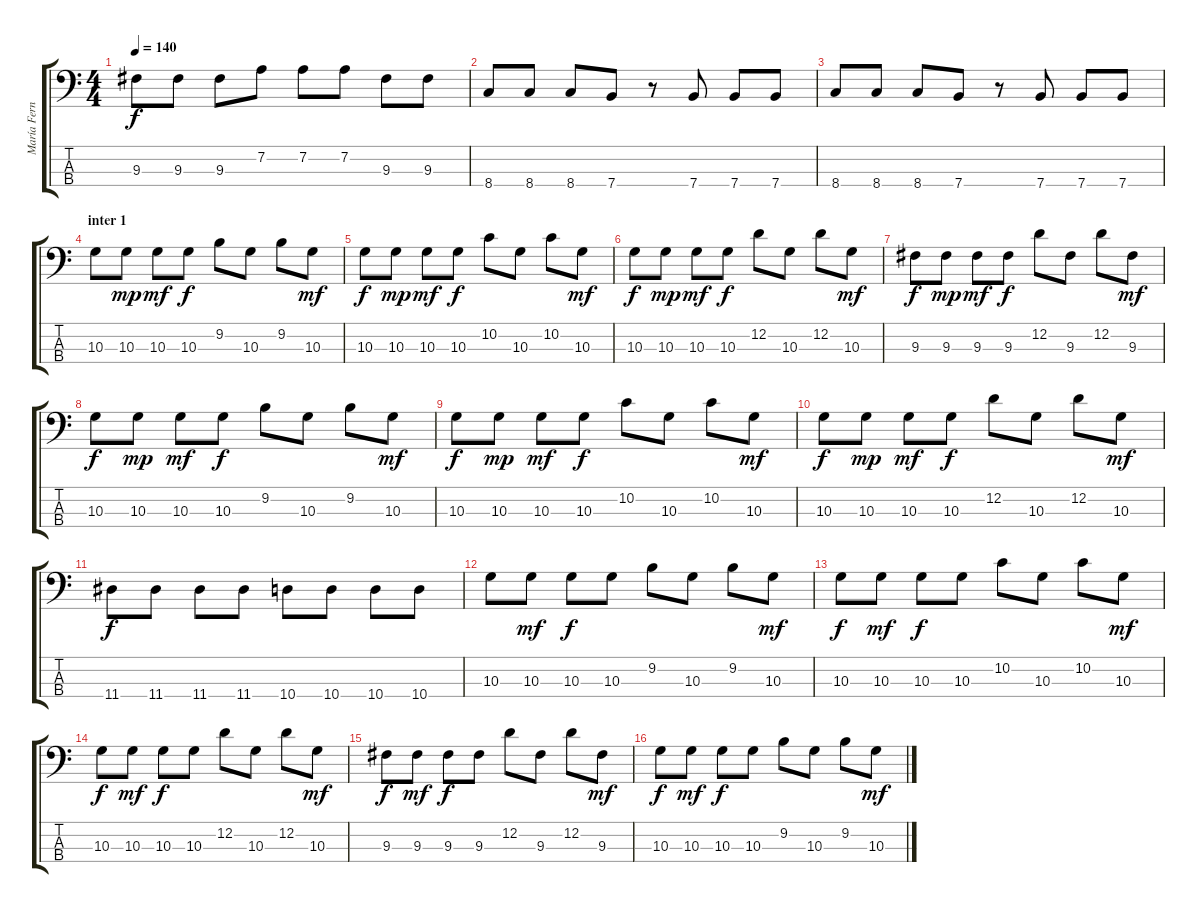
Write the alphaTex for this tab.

\track ("María Fernanda (bajo)" "María Fern") {instrument electricbassfinger}
\staff {score tabs}
\tuning (G2 D2 A1 E1) {hide}
\ts (4 4)
\tempo 140
\clef f4
\ks c
9.3.8{dy f} 9.3.8 9.3.8 7.2.8 7.2.8 7.2.8 9.3.8 9.3.8 |
8.4.8 8.4.8 8.4.8 7.4.8 r.8 7.4.8 7.4.8 7.4.8 |
8.4.8 8.4.8 8.4.8 7.4.8 r.8 7.4.8 7.4.8 7.4.8 |
\section ("" "inter 1")
10.3.8{volume 13} 10.3.8{dy mp} 10.3.8{dy mf} 10.3.8{dy f} 9.2.8 10.3.8 9.2.8 10.3.8{dy mf} |
10.3.8{dy f} 10.3.8{dy mp} 10.3.8{dy mf} 10.3.8{dy f} 10.2.8 10.3.8 10.2.8 10.3.8{dy mf} |
10.3.8{dy f} 10.3.8{dy mp} 10.3.8{dy mf} 10.3.8{dy f} 12.2.8 10.3.8 12.2.8 10.3.8{dy mf} |
9.3.8{dy f} 9.3.8{dy mp} 9.3.8{dy mf} 9.3.8{dy f} 12.2.8 9.3.8 12.2.8 9.3.8{dy mf} |
10.3.8{dy f} 10.3.8{dy mp} 10.3.8{dy mf} 10.3.8{dy f} 9.2.8 10.3.8 9.2.8 10.3.8{dy mf} |
10.3.8{dy f} 10.3.8{dy mp} 10.3.8{dy mf} 10.3.8{dy f} 10.2.8 10.3.8 10.2.8 10.3.8{dy mf} |
10.3.8{dy f} 10.3.8{dy mp} 10.3.8{dy mf} 10.3.8{dy f} 12.2.8 10.3.8 12.2.8 10.3.8{dy mf} |
11.4.8{dy f} 11.4.8 11.4.8 11.4.8 10.4.8 10.4.8 10.4.8 10.4.8 |
10.3.8 10.3.8{dy mf} 10.3.8{dy f} 10.3.8 9.2.8 10.3.8 9.2.8 10.3.8{dy mf} |
10.3.8{dy f} 10.3.8{dy mf} 10.3.8{dy f} 10.3.8 10.2.8 10.3.8 10.2.8 10.3.8{dy mf} |
10.3.8{dy f} 10.3.8{dy mf} 10.3.8{dy f} 10.3.8 12.2.8 10.3.8 12.2.8 10.3.8{dy mf} |
9.3.8{dy f} 9.3.8{dy mf} 9.3.8{dy f} 9.3.8 12.2.8 9.3.8 12.2.8 9.3.8{dy mf} |
10.3.8{dy f} 10.3.8{dy mf} 10.3.8{dy f} 10.3.8 9.2.8 10.3.8 9.2.8 10.3.8{dy mf}
